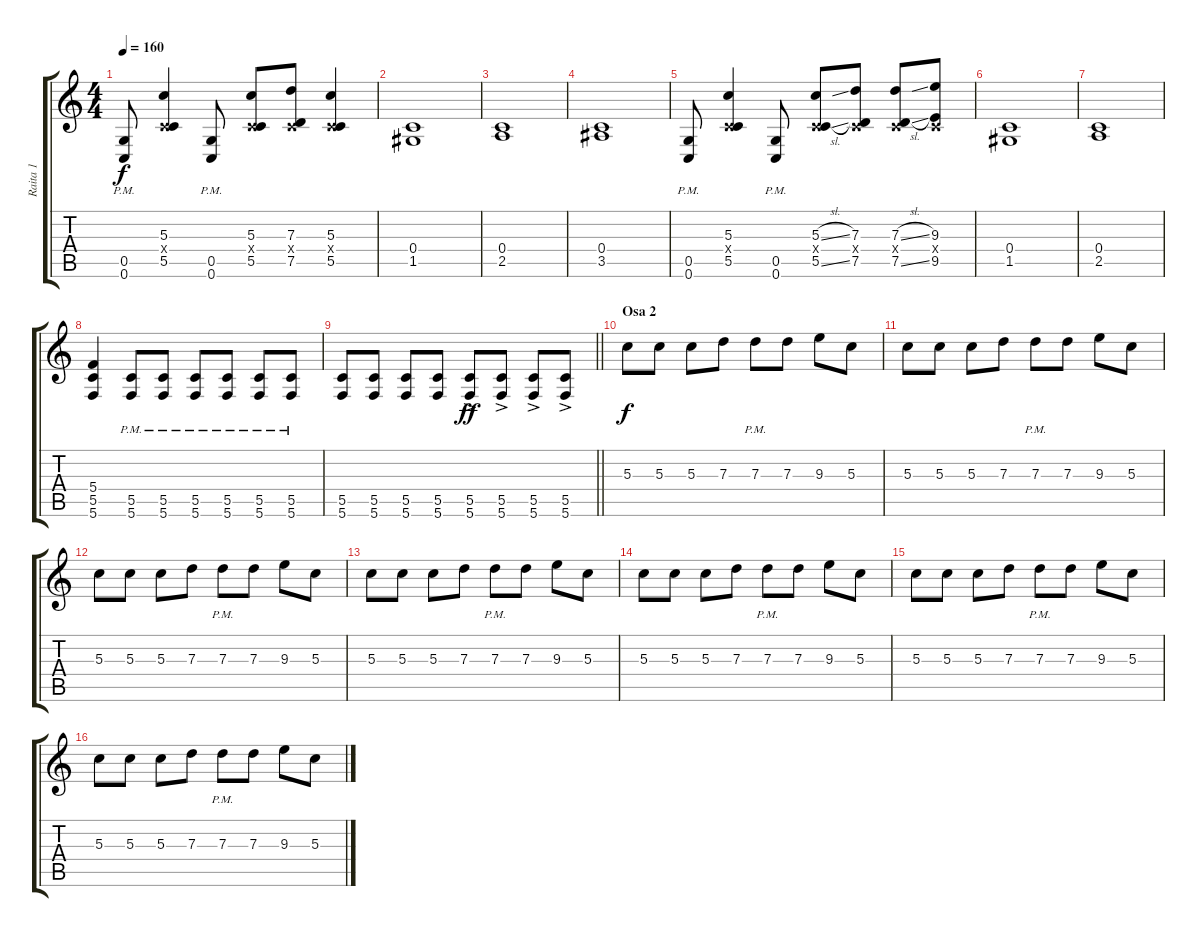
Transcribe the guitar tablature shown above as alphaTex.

\track ("Raita 1" "Raita 1") {instrument distortionguitar}
\staff {score tabs}
\tuning (E4 C4 G3 C3 G2 C2) {hide}
\ts (4 4)
\tempo 160
\clef g2
\ks c
(0.5{pm} 0.6{pm}).8{dy f} (5.3 0.4{x} 5.5).4 (0.5{pm} 0.6{pm}).8 (5.3 0.4{x} 5.5).8 (7.3 0.4{x} 7.5).8 (5.3 0.4{x} 5.5).4 |
(0.4 1.5).1 |
(0.4 2.5).1 |
(0.4 3.5).1 |
(0.5{pm} 0.6{pm}).8 (5.3 0.4{x} 5.5).4 (0.5{pm} 0.6{pm}).8 (5.3{sl} 0.4{x} 5.5{sl}).8 (7.3 0.4{x} 7.5).8 (7.3{sl} 0.4{x} 7.5{sl}).8 (9.3 0.4{x} 9.5).8 |
(0.4 1.5).1 |
(0.4 2.5).1 |
(5.4 5.5 5.6).4 (5.5{pm} 5.6{pm}).8 (5.5{pm} 5.6{pm}).8 (5.5{pm} 5.6{pm}).8 (5.5{pm} 5.6{pm}).8 (5.5{pm} 5.6{pm}).8 (5.5{pm} 5.6{pm}).8 |
\barLineRight lightlight
(5.5 5.6).8 (5.5 5.6).8 (5.5 5.6).8 (5.5 5.6).8 (5.5{ac} 5.6{ac}).8{dy ff} (5.5{ac} 5.6{ac}).8 (5.5{ac} 5.6{ac}).8 (5.5{ac} 5.6{ac}).8 |
\section ("" "Osa 2")
5.3.8{dy f} 5.3.8 5.3.8 7.3.8 7.3{pm}.8 7.3.8 9.3.8 5.3.8 |
5.3.8 5.3.8 5.3.8 7.3.8 7.3{pm}.8 7.3.8 9.3.8 5.3.8 |
5.3.8 5.3.8 5.3.8 7.3.8 7.3{pm}.8 7.3.8 9.3.8 5.3.8 |
5.3.8 5.3.8 5.3.8 7.3.8 7.3{pm}.8 7.3.8 9.3.8 5.3.8 |
5.3.8 5.3.8 5.3.8 7.3.8 7.3{pm}.8 7.3.8 9.3.8 5.3.8 |
5.3.8 5.3.8 5.3.8 7.3.8 7.3{pm}.8 7.3.8 9.3.8 5.3.8 |
5.3.8 5.3.8 5.3.8 7.3.8 7.3{pm}.8 7.3.8 9.3.8 5.3.8
